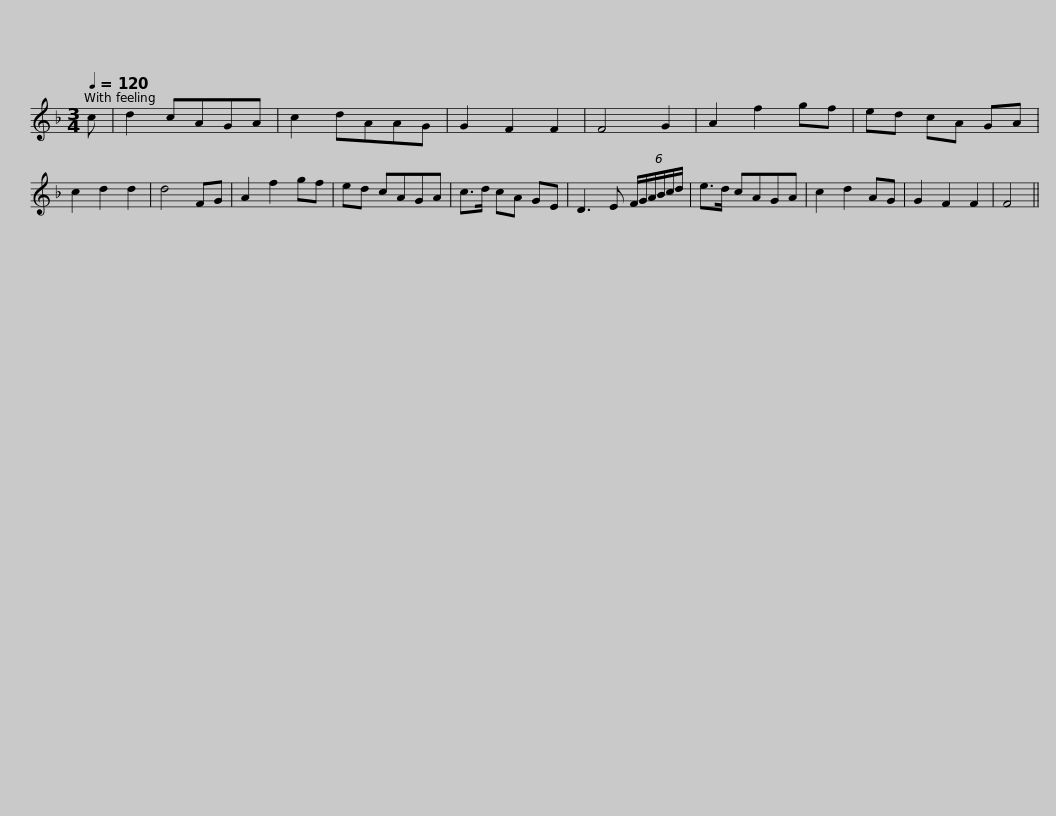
X:1
L:1/8
Q:1/4=120
M:3/4
I:linebreak $
K:Dmin
V:1 treble
V:1
 c | d2 cAGA | c2 dAAG | G2 F2 F2 | F4 G2 | %5
 A2 f2 gf | ed cA GA | c2 d2 d2 | d4 FG | A2 f2 gf | %10
 ed cAGA |$ c>d cA GE | D3 E (6:2:6F/G/A/B/c/d/ | e>d cAGA | c2 d2 AG | %15
 G2 F2 F2 | F4 || %17
